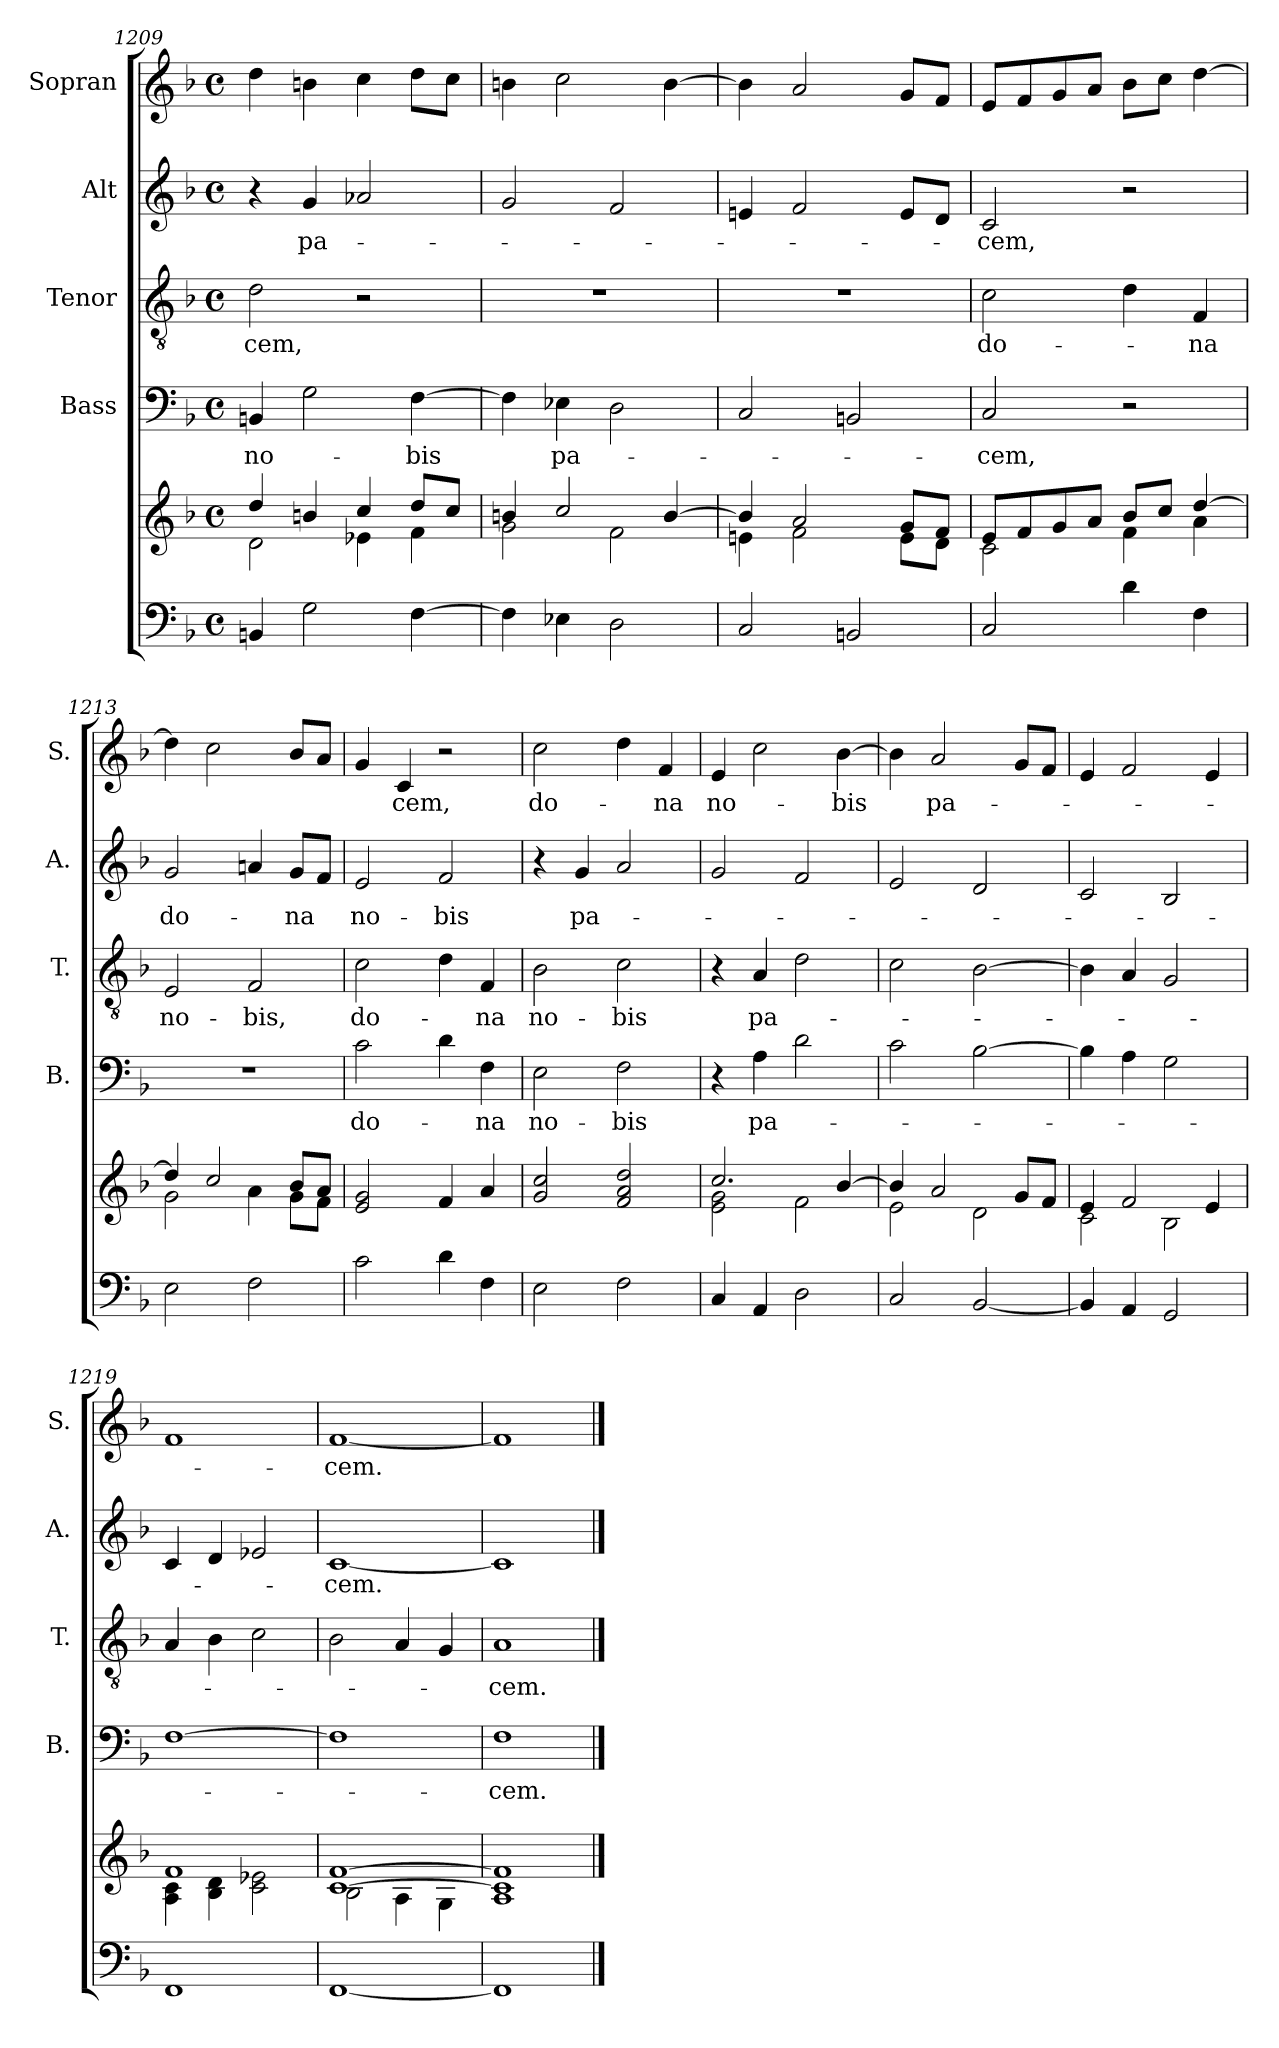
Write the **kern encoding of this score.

**kern	**kern	**kern	**text	**kern	**text	**kern	**text	**kern	**text
*part5	*part5	*part4	*part4	*part3	*part3	*part2	*part2	*part1	*part1
*staff6	*staff5	*staff4	*staff4	*staff3	*staff3	*staff2	*staff2	*staff1	*staff1
*	*	*I"Bass	*	*I"Tenor	*	*I"Alt	*	*I"Sopran	*
*	*	*I'B.	*	*I'T.	*	*I'A.	*	*I'S.	*
*clefF4	*clefG2	*clefF4	*	*clefGv2	*	*clefG2	*	*clefG2	*
*k[b-]	*k[b-]	*k[b-]	*	*k[b-]	*	*k[b-]	*	*k[b-]	*
*F:	*F:	*F:	*	*F:	*	*F:	*	*F:	*
*M4/4	*M4/4	*M4/4	*	*M4/4	*	*M4/4	*	*M4/4	*
*met(c)	*met(c)	*met(c)	*	*met(c)	*	*met(c)	*	*met(c)	*
=1209	=1209	=1209	=1209	=1209	=1209	=1209	=1209	=1209	=1209
*	*^	*	*	*	*	*	*	*	*
!	!	!	!	!LO:LY:b	!	!LO:LY:b	!	!	!	!
4BBn/	4dd/	2d\	4BBn/	no-	2d\	-cem,	4r	.	4dd\	.
!	!	!	!	!	!	!	!	!LO:LY:b	!	!
2G\	4bn/	.	2G\	.	.	.	4g/	pa-	4bn\	.
.	4cc/	4e-X\	.	.	2r	.	2a-X/	.	4cc\	.
!	!	!	!	!LO:LY:b	!	!	!	!	!	!
[4F\	8dd/L	4f\	[4F\	-bis	.	.	.	.	8dd\L	.
.	8cc/J	.	.	.	.	.	.	.	8cc\J	.
=1210	=1210	=1210	=1210	=1210	=1210	=1210	=1210	=1210	=1210	=1210
4F\]	4bn/	2g\	4F\]	.	1r	.	2g/	.	4bn\	.
!	!	!	!	!LO:LY:b	!	!	!	!	!	!
4E-X\	2cc/	.	4E-X\	pa-	.	.	.	.	2cc\	.
2D\	.	2f\	2D\	.	.	.	2f/	.	.	.
.	[>4b/	.	.	.	.	.	.	.	[4b\	.
!!LO:LB:g=z
=1211	=1211	=1211	=1211	=1211	=1211	=1211	=1211	=1211	=1211	=1211
2C/	4b/]	4en\	2C/	.	1r	.	4en/	.	4b\]	.
.	2a/	2f\	.	.	.	.	2f/	.	2a/	.
2BBn/	.	.	2BBn/	.	.	.	.	.	.	.
.	8g/L	8e\L	.	.	.	.	8e/L	.	8g/L	.
.	8f/J	8d\J	.	.	.	.	8d/J	.	8f/J	.
=1212	=1212	=1212	=1212	=1212	=1212	=1212	=1212	=1212	=1212	=1212
!	!	!	!	!LO:LY:b	!	!LO:LY:b	!	!LO:LY:b	!	!
2C/	8e/L	2c\	2C/	-cem,	2c\	do-	2c/	-cem,	8e/L	.
.	8f/	.	.	.	.	.	.	.	8f/	.
.	8g/	.	.	.	.	.	.	.	8g/	.
.	8a/J	.	.	.	.	.	.	.	8a/J	.
4d\	8b-/L	4f\	2r	.	4d\	.	2r	.	8b-\L	.
.	8cc/J	.	.	.	.	.	.	.	8cc\J	.
!	!	!	!	!	!	!LO:LY:b	!	!	!	!
4F\	[>4dd/	4a\	.	.	4F/	-na	.	.	[4dd\	.
=1213	=1213	=1213	=1213	=1213	=1213	=1213	=1213	=1213	=1213	=1213
!	!	!	!	!	!	!LO:LY:b	!	!LO:LY:b	!	!
2E\	4dd/]	2g\	1r	.	2E/	no-	2g/	do-	4dd\]	.
.	2cc/	.	.	.	.	.	.	.	2cc\	.
!	!	!	!	!	!	!LO:LY:b	!	!	!	!
2F\	.	4a\	.	.	2F/	-bis,	4an/	.	.	.
!	!	!	!	!	!	!	!	!LO:LY:b	!	!
.	8b-/L	8g\L	.	.	.	.	8g/L	-na	8b-/L	.
.	8a/J	8f\J	.	.	.	.	8f/J	.	8a/J	.
=1214	=1214	=1214	=1214	=1214	=1214	=1214	=1214	=1214	=1214	=1214
!	!	!	!	!LO:LY:b	!	!LO:LY:b	!	!LO:LY:b	!	!
*	*v	*v	*	*	*	*	*	*	*	*
2c\	2e/ 2g/	2c\	do-	2c\	do-	2e/	no-	4g/	.
!	!	!	!	!	!	!	!	!	!LO:LY:b
.	.	.	.	.	.	.	.	4c/	-cem,
!	!	!	!	!	!	!	!LO:LY:b	!	!
4d\	4f/	4d\	.	4d\	.	2f/	-bis	2r	.
!	!	!	!LO:LY:b	!	!LO:LY:b	!	!	!	!
4F\	4a/	4F\	-na	4F/	-na	.	.	.	.
=1215	=1215	=1215	=1215	=1215	=1215	=1215	=1215	=1215	=1215
!	!	!	!LO:LY:b	!	!LO:LY:b	!	!	!	!LO:LY:b
2E\	2g/ 2cc/	2E\	no-	2B-\	no-	4r	.	2cc\	do-
!	!	!	!	!	!	!	!LO:LY:b	!	!
.	.	.	.	.	.	4g/	pa-	.	.
!	!	!	!LO:LY:b	!	!LO:LY:b	!	!	!	!
2F\	2f/ 2a/ 2dd/	2F\	-bis	2c\	-bis	2a/	.	4dd\	.
!	!	!	!	!	!	!	!	!	!LO:LY:b
.	.	.	.	.	.	.	.	4f/	-na
=1216	=1216	=1216	=1216	=1216	=1216	=1216	=1216	=1216	=1216
*	*^	*	*	*	*	*	*	*	*
!	!	!	!	!	!	!	!	!	!	!LO:LY:b
4C/	2.cc/	2e\ 2g\	4r	.	4r	.	2g/	.	4e/	no-
!	!	!	!	!LO:LY:b	!	!LO:LY:b	!	!	!	!
4AA/	.	.	4A\	pa-	4A/	pa-	.	.	2cc\	.
2D\	.	2f\	2d\	.	2d\	.	2f/	.	.	.
!	!	!	!	!	!	!	!	!	!	!LO:LY:b
.	[>4b-/	.	.	.	.	.	.	.	[4b-\	-bis
!!LO:PB:g=z
=1217	=1217	=1217	=1217	=1217	=1217	=1217	=1217	=1217	=1217	=1217
2C/	4b-/]	2e\	2c\	.	2c\	.	2e/	.	4b-\]	.
!	!	!	!	!	!	!	!	!	!	!LO:LY:b
.	2a/	.	.	.	.	.	.	.	2a/	pa-
[2BB-/	.	2d\	[2B-\	.	[2B-\	.	2d/	.	.	.
.	8g/L	.	.	.	.	.	.	.	8g/L	.
.	8f/J	.	.	.	.	.	.	.	8f/J	.
=1218	=1218	=1218	=1218	=1218	=1218	=1218	=1218	=1218	=1218	=1218
4BB-/]	4e/	2c\	4B-\]	.	4B-\]	.	2c/	.	4e/	.
4AA/	2f/	.	4A\	.	4A/	.	.	.	2f/	.
2GG/	.	2B-\	2G\	.	2G/	.	2B-/	.	.	.
.	4e/	.	.	.	.	.	.	.	4e/	.
=1219	=1219	=1219	=1219	=1219	=1219	=1219	=1219	=1219	=1219	=1219
1FF	1f	4A\ 4c\	[1F	.	4A/	.	4c/	.	1f	.
.	.	4B-\ 4d\	.	.	4B-\	.	4d/	.	.	.
.	.	2c\ 2e-X\	.	.	2c\	.	2e-X/	.	.	.
=1220	=1220	=1220	=1220	=1220	=1220	=1220	=1220	=1220	=1220	=1220
!	!	!	!	!	!	!	!	!LO:LY:b	!	!LO:LY:b
[1FF	[>1c [>1f	2B-\	1F]	.	2B-\	.	[1c	-cem.	[1f	-cem.
.	.	4A\	.	.	4A/	.	.	.	.	.
.	.	4G\	.	.	4G/	.	.	.	.	.
=1221	=1221	=1221	=1221	=1221	=1221	=1221	=1221	=1221	=1221	=1221
!	!	!	!	!LO:LY:b	!	!LO:LY:b	!	!	!	!
*	*v	*v	*	*	*	*	*	*	*	*
1FF]	1A 1c] 1f]	1F	-cem.	1A	-cem.	1c]	.	1f]	.
==	==	==	==	==	==	==	==	==	==
*-	*-	*-	*-	*-	*-	*-	*-	*-	*-
